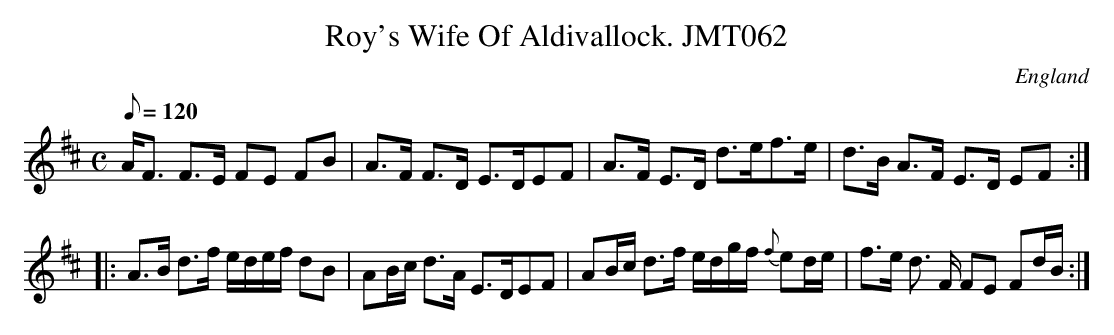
X:1
T:Roy's Wife Of Aldivallock. JMT062
M:C
L:1/8
Q:120
O:England
K:D
A<F F>E FE FB|A>F F>D E>DEF|A>F E>D d>ef>e|d>B A>F E>D EF:|!
|:A>B d>f e/d/e/f/ dB|AB/c/ d>A E>DEF|AB/c/ d>f e/d/g/f/ {f}ed/e/|f>e d>
F FE Fd/B/:|]
